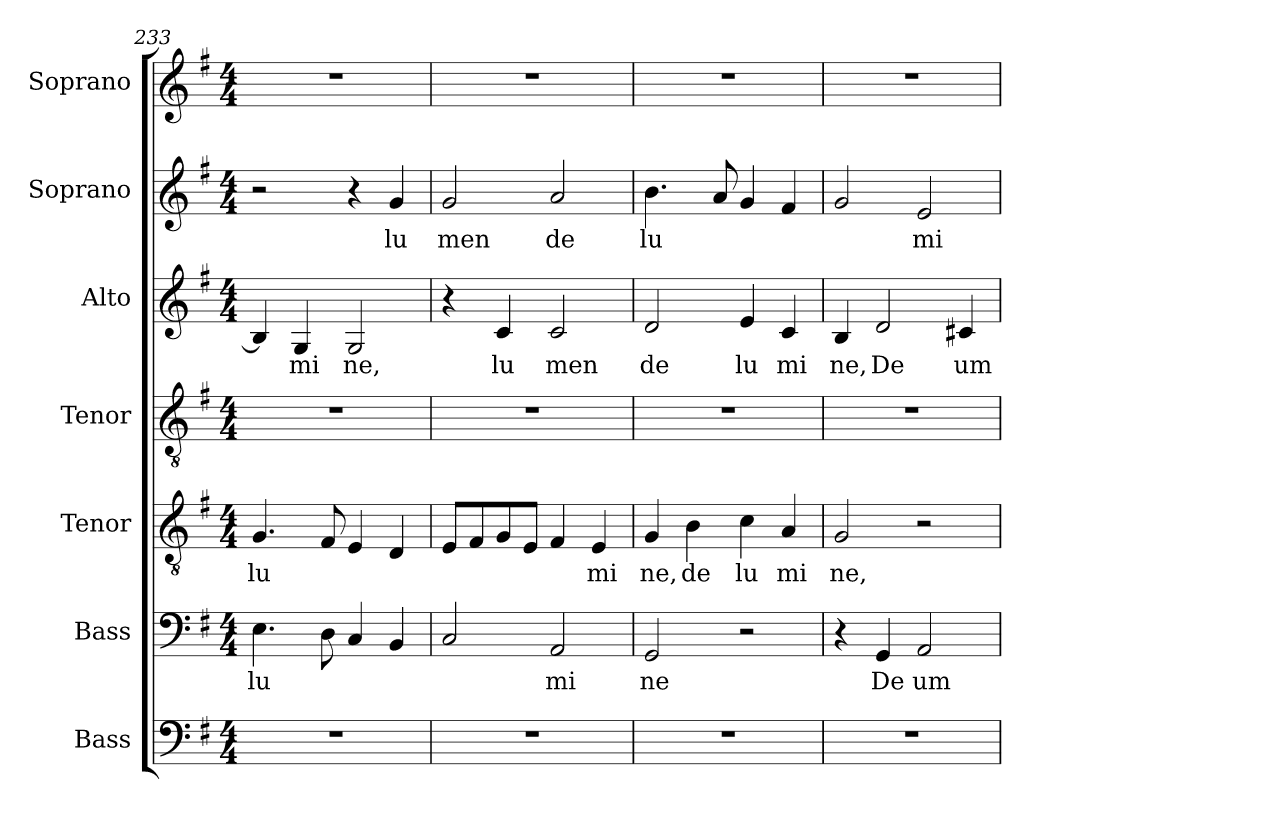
**kern	**kern	**text	**kern	**text	**kern	**kern	**text	**kern	**text	**kern
*part7	*part6	*part6	*part5	*part5	*part4	*part3	*part3	*part2	*part2	*part1
*staff7	*staff6	*staff6	*staff5	*staff5	*staff4	*staff3	*staff3	*staff2	*staff2	*staff1
*I"Bass	*I"Bass	*	*I"Tenor	*	*I"Tenor	*I"Alto	*	*I"Soprano	*	*I"Soprano
*I'B.	*I'B.	*	*I'T.	*	*I'T.	*I'A.	*	*I'S.	*	*I'S.
*clefF4	*clefF4	*	*clefGv2	*	*clefGv2	*clefG2	*	*clefG2	*	*clefG2
*	*	*	*ITrd7c12	*	*ITrd7c12	*	*	*	*	*
*k[f#]	*k[f#]	*	*k[f#]	*	*k[f#]	*k[f#]	*	*k[f#]	*	*k[f#]
*G:	*G:	*	*G:	*	*G:	*G:	*	*G:	*	*G:
*M4/4	*M4/4	*	*M4/4	*	*M4/4	*M4/4	*	*M4/4	*	*M4/4
=233	=233	=233	=233	=233	=233	=233	=233	=233	=233	=233
!	!	!LO:LY:b:color=#000000	!	!	!	!	!	!	!	!
!	!	!	!	!LO:LY:b:color=#000000	!	!	!	!	!	!
1r	4.Ei\	lu	4.GGi/	lu	1r	4Bi/]	.	2r	.	1r
!	!	!	!	!	!	!	!LO:LY:b:color=#000000	!	!	!
.	.	.	.	.	.	4Gi/	mi	.	.	.
.	8Di\	.	8FF#i/	.	.	.	.	.	.	.
!	!	!	!	!	!	!	!LO:LY:b:color=#000000	!	!	!
.	4Ci/	.	4EEi/	.	.	2Gi/	ne,	4r	.	.
!	!	!	!	!	!	!	!	!	!LO:LY:b:color=#000000	!
.	4BBi/	.	4DDi/	.	.	.	.	4gi/	lu	.
=234	=234	=234	=234	=234	=234	=234	=234	=234	=234	=234
!	!	!	!	!	!	!	!	!	!LO:LY:b:color=#000000	!
1r	2Ci/	.	8EEi/L	.	1r	4r	.	2gi/	men	1r
.	.	.	8FF#i/	.	.	.	.	.	.	.
!	!	!	!	!	!	!	!LO:LY:b:color=#000000	!	!	!
.	.	.	8GGi/	.	.	4ci/	lu	.	.	.
.	.	.	8EEi/J	.	.	.	.	.	.	.
!	!	!LO:LY:b:color=#000000	!	!	!	!	!	!	!	!
!	!	!	!	!	!	!	!LO:LY:b:color=#000000	!	!	!
!	!	!	!	!	!	!	!	!	!LO:LY:b:color=#000000	!
.	2AAi/	mi	4FF#i/	.	.	2ci/	men	2ai/	de	.
!	!	!	!	!LO:LY:b:color=#000000	!	!	!	!	!	!
.	.	.	4EEi/	mi	.	.	.	.	.	.
=235	=235	=235	=235	=235	=235	=235	=235	=235	=235	=235
!	!	!LO:LY:b:color=#000000	!	!	!	!	!	!	!	!
!	!	!	!	!LO:LY:b:color=#000000	!	!	!	!	!	!
!	!	!	!	!	!	!	!LO:LY:b:color=#000000	!	!	!
!	!	!	!	!	!	!	!	!	!LO:LY:b:color=#000000	!
1r	2GGi/	ne	4GGi/	ne,	1r	2di/	de	4.bi\	lu	1r
!	!	!	!	!LO:LY:b:color=#000000	!	!	!	!	!	!
.	.	.	4BBi\	de	.	.	.	.	.	.
.	.	.	.	.	.	.	.	8ai/	.	.
!	!	!	!	!LO:LY:b:color=#000000	!	!	!	!	!	!
!	!	!	!	!	!	!	!LO:LY:b:color=#000000	!	!	!
.	2r	.	4Ci\	lu	.	4ei/	lu	4gi/	.	.
!	!	!	!	!LO:LY:b:color=#000000	!	!	!	!	!	!
!	!	!	!	!	!	!	!LO:LY:b:color=#000000	!	!	!
.	.	.	4AAi/	mi	.	4ci/	mi	4f#i/	.	.
=236	=236	=236	=236	=236	=236	=236	=236	=236	=236	=236
!	!	!	!	!LO:LY:b:color=#000000	!	!	!	!	!	!
!	!	!	!	!	!	!	!LO:LY:b:color=#000000	!	!	!
1r	4r	.	2GGi/	ne,	1r	4Bi/	ne,	2gi/	.	1r
!	!	!LO:LY:b:color=#000000	!	!	!	!	!	!	!	!
!	!	!	!	!	!	!	!LO:LY:b:color=#000000	!	!	!
.	4GGi/	De	.	.	.	2di/	De	.	.	.
!	!	!LO:LY:b:color=#000000	!	!	!	!	!	!	!	!
!	!	!	!	!	!	!	!	!	!LO:LY:b:color=#000000	!
.	2AAi/	um	2r	.	.	.	.	2ei/	mi	.
!	!	!	!	!	!	!	!LO:LY:b:color=#000000	!	!	!
.	.	.	.	.	.	4c#Xi/	um	.	.	.
=	=	=	=	=	=	=	=	=	=	=
*-	*-	*-	*-	*-	*-	*-	*-	*-	*-	*-
